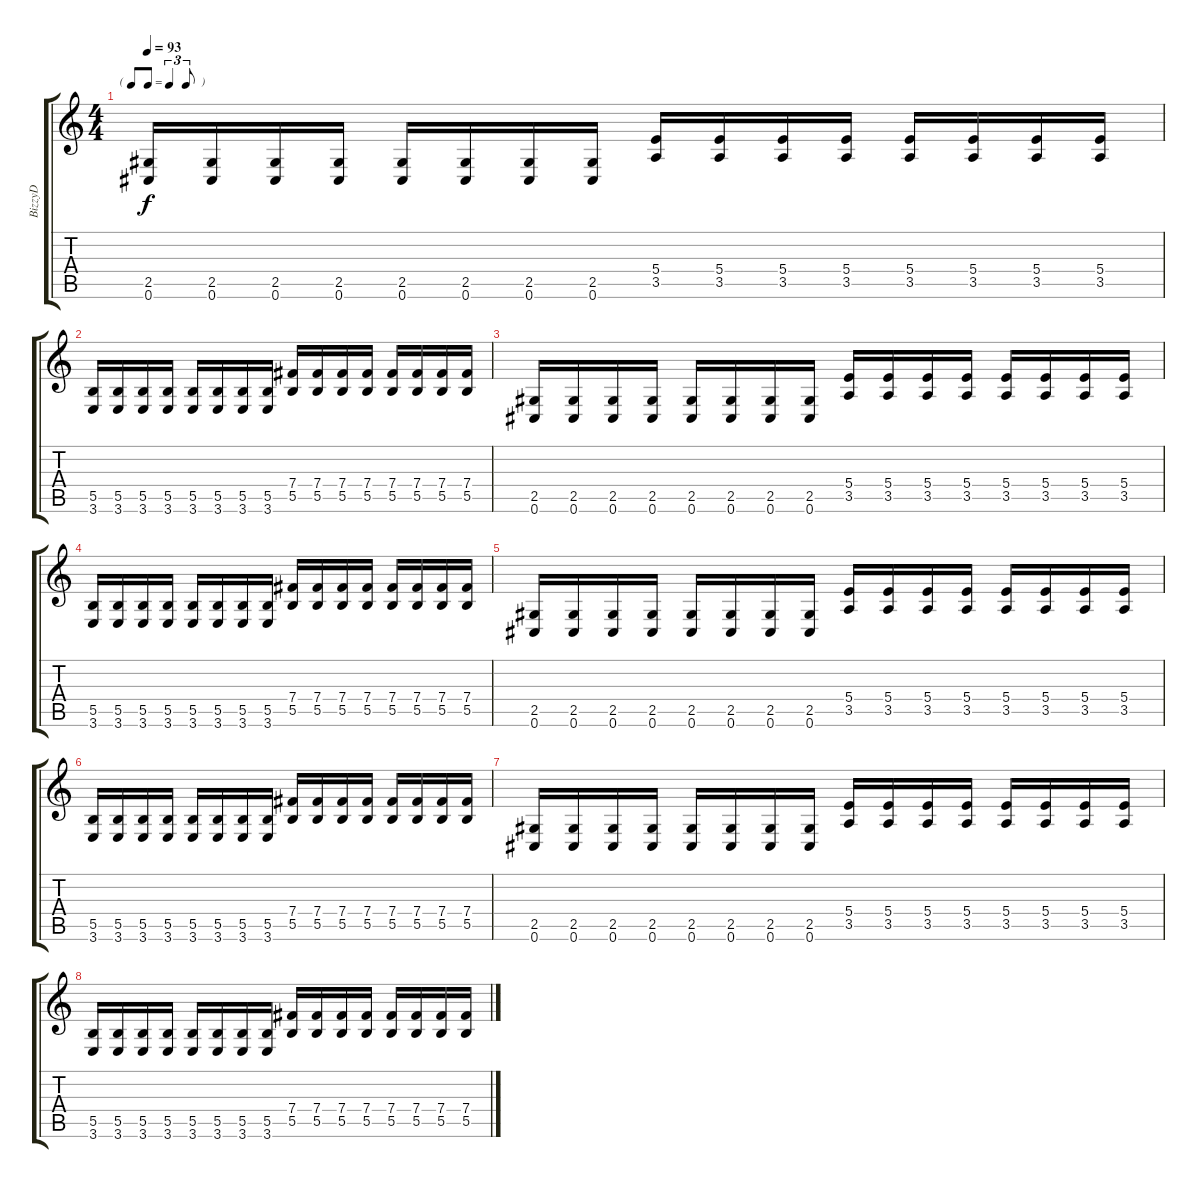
\track ("BizzyD" "BizzyD") {instrument distortionguitar}
\staff {score tabs}
\tuning (Db4 Ab3 E3 B2 Gb2 Db2) {hide}
\ts (4 4)
\tf triplet8th
\tempo 93
\clef g2
\ks c
(2.5 0.6).16{dy f instrument distortionguitar} (2.5 0.6).16 (2.5 0.6).16 (2.5 0.6).16 (2.5 0.6).16 (2.5 0.6).16 (2.5 0.6).16 (2.5 0.6).16 (5.4 3.5).16 (5.4 3.5).16 (5.4 3.5).16 (5.4 3.5).16 (5.4 3.5).16 (5.4 3.5).16 (5.4 3.5).16 (5.4 3.5).16 |
(5.5 3.6).16 (5.5 3.6).16 (5.5 3.6).16 (5.5 3.6).16 (5.5 3.6).16 (5.5 3.6).16 (5.5 3.6).16 (5.5 3.6).16 (7.4 5.5).16 (7.4 5.5).16 (7.4 5.5).16 (7.4 5.5).16 (7.4 5.5).16 (7.4 5.5).16 (7.4 5.5).16 (7.4 5.5).16 |
(2.5 0.6).16{instrument distortionguitar} (2.5 0.6).16 (2.5 0.6).16 (2.5 0.6).16 (2.5 0.6).16 (2.5 0.6).16 (2.5 0.6).16 (2.5 0.6).16 (5.4 3.5).16 (5.4 3.5).16 (5.4 3.5).16 (5.4 3.5).16 (5.4 3.5).16 (5.4 3.5).16 (5.4 3.5).16 (5.4 3.5).16 |
(5.5 3.6).16 (5.5 3.6).16 (5.5 3.6).16 (5.5 3.6).16 (5.5 3.6).16 (5.5 3.6).16 (5.5 3.6).16 (5.5 3.6).16 (7.4 5.5).16 (7.4 5.5).16 (7.4 5.5).16 (7.4 5.5).16 (7.4 5.5).16 (7.4 5.5).16 (7.4 5.5).16 (7.4 5.5).16 |
(2.5 0.6).16{instrument distortionguitar} (2.5 0.6).16 (2.5 0.6).16 (2.5 0.6).16 (2.5 0.6).16 (2.5 0.6).16 (2.5 0.6).16 (2.5 0.6).16 (5.4 3.5).16 (5.4 3.5).16 (5.4 3.5).16 (5.4 3.5).16 (5.4 3.5).16 (5.4 3.5).16 (5.4 3.5).16 (5.4 3.5).16 |
(5.5 3.6).16 (5.5 3.6).16 (5.5 3.6).16 (5.5 3.6).16 (5.5 3.6).16 (5.5 3.6).16 (5.5 3.6).16 (5.5 3.6).16 (7.4 5.5).16 (7.4 5.5).16 (7.4 5.5).16 (7.4 5.5).16 (7.4 5.5).16 (7.4 5.5).16 (7.4 5.5).16 (7.4 5.5).16 |
(2.5 0.6).16{instrument distortionguitar} (2.5 0.6).16 (2.5 0.6).16 (2.5 0.6).16 (2.5 0.6).16 (2.5 0.6).16 (2.5 0.6).16 (2.5 0.6).16 (5.4 3.5).16 (5.4 3.5).16 (5.4 3.5).16 (5.4 3.5).16 (5.4 3.5).16 (5.4 3.5).16 (5.4 3.5).16 (5.4 3.5).16 |
(5.5 3.6).16 (5.5 3.6).16 (5.5 3.6).16 (5.5 3.6).16 (5.5 3.6).16 (5.5 3.6).16 (5.5 3.6).16 (5.5 3.6).16 (7.4 5.5).16 (7.4 5.5).16 (7.4 5.5).16 (7.4 5.5).16 (7.4 5.5).16 (7.4 5.5).16 (7.4 5.5).16 (7.4 5.5).16
